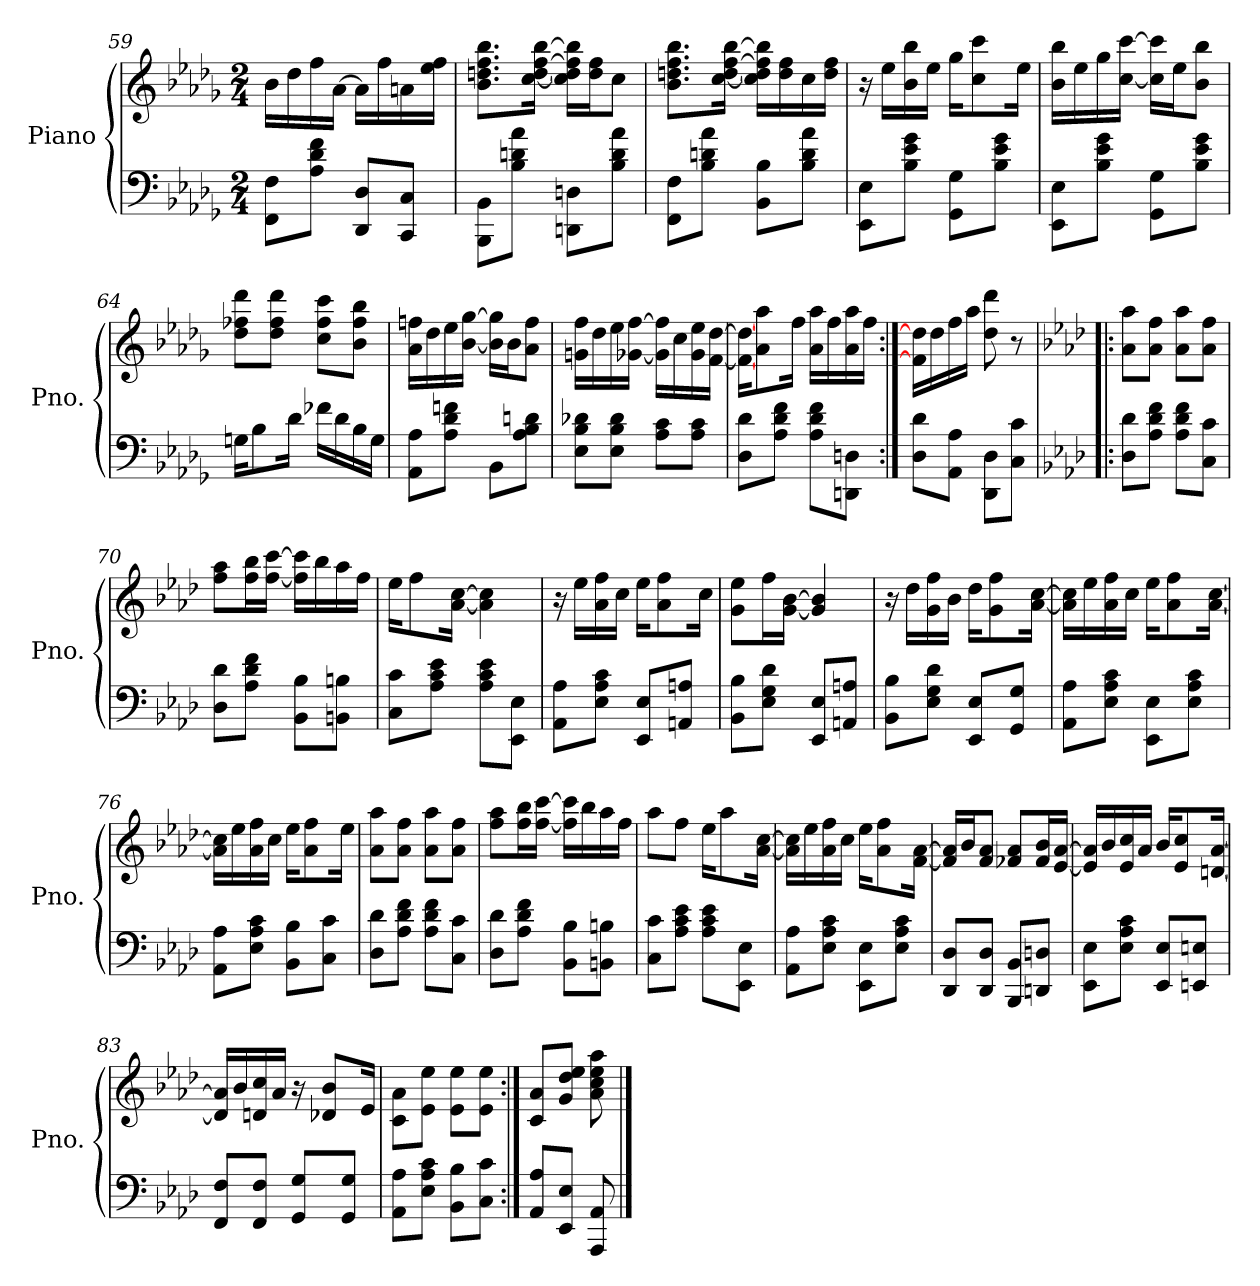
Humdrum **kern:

**kern	**kern
*part1	*part1
*staff2	*staff1
*I"Piano	*
*I'Pno.	*
*clefF4	*clefG2
*k[b-e-a-d-g-]	*k[b-e-a-d-g-]
*M2/4	*M2/4
=59	=59
8FF\ 8F\L	16b-\LL
.	16dd-\
8A-\ 8d-\ 8f\J	16ff\
.	[16a-\JJ
8DD-/ 8D-/L	16a-\LL]
.	16ff\
8CC/ 8C/J	16an\
.	16ee-\ 16ff\JJ
=60	=60
8BBB-\ 8BB-\L	8.b-\ 8.ddn\ 8.ff\ 8.bb-\L
8B-\ 8dn\ 8a-\J	.
.	[16cc\ [16dd\ [16ff\ [16bb-\Jk
8DDn\ 8Dn\L	16cc\] 16dd\] 16ff\] 16bb-\]LL
.	16dd\ 16ff\J
8B-\ 8d\ 8a-\J	8cc\J
=61	=61
8FF\ 8F\L	8.b-\ 8.ddn\ 8.ff\ 8.bb-\L
8B-\ 8dn\ 8a-\J	.
.	[16cc\ [16dd\ [16ff\ [16bb-\Jk
8BB-\ 8B-\L	16cc\] 16dd\] 16ff\] 16bb-\]LL
.	16dd\ 16ff\
8B-\ 8d\ 8a-\J	16cc\
.	16dd\ 16ff\JJ
!!LO:LB:g=z
=62	=62
8EE-\ 8E-\L	16r
.	16ee-\LL
8B-\ 8e-\ 8g-\J	16b-\ 16bb-\
.	16ee-\JJ
8GG-\ 8G-\L	16gg-\KL
.	8cc\ 8ccc\
8B-\ 8e-\ 8g-\J	.
.	16ee-\Jk
=63	=63
8EE-\ 8E-\L	16b-\ 16bb-\LL
.	16ee-\
8B-\ 8e-\ 8g-\J	16gg-\
.	[16cc\ [16ccc\JJ
8GG-\ 8G-\L	16cc\] 16ccc\]LL
.	16ee-\J
8B-\ 8e-\ 8g-\J	8b-\ 8bb-\J
=64	=64
16Gn\KL	8dd-\ 8ff-X\ 8ddd-\L
8B-\	.
.	8dd-\ 8ff-\ 8ddd-\J
16d-\Jk	.
16f-X\LL	8cc\ 8ff-\ 8ccc\L
16d-\	.
16B-\	8b-\ 8ff-\ 8bb-\J
16G\JJ	.
=65	=65
8AA-\ 8A-\L	16a-\ 16ffn\LL
.	16dd-\
8A-\ 8d-\ 8fn\J	16ee-\
.	[16b-\ [16gg-\JJ
8BB-\L	16b-\] 16gg-\]LL
.	16b-\J
8A-\ 8B-\ 8dn\J	8a-\ 8ff\J
=66	=66
8E-\ 8B-\ 8d-X\L	16gn\ 16ff\LL
.	16dd-\
8E-\ 8B-\ 8d-\J	16ee-\
.	[16g-X\ [16ff\JJ
8A-\ 8c\L	16g-\] 16ff\]LL
.	16cc\
8A-\ 8c\J	16g-\ 16ee-\
.	[16f\ [16dd-\JJ
!!LO:LB:g=z
=67	=67
8D-\ 8d-\L	16f\_ 16dd-\_KL
.	8a-\ 8aa-\
8A-\ 8d-\ 8f\J	.
.	16ff\Jk
8A-\ 8d-\ 8f\L	16a-\ 16aa-\LL
.	16ff\
8DDn\ 8Dn\J	16a-\ 16aa-\
.	16ff\JJ
=68:|!	=68:|!
8D-\ 8d-\L	16f\] 16dd-\]LL
.	16dd-\
8AA-\ 8A-\J	16ff\
.	16aa-\JJ
8DD-\ 8D-\L	8dd-\ 8ddd-\
8C\ 8c\J	8r
!!LO:LB:g=z
=69!|:	=69!|:
*k[b-e-a-d-]	*k[b-e-a-d-]
8D-\ 8d-\L	8a-\ 8aa-\L
8A-\ 8d-\ 8f\J	8a-\ 8ff\J
8A-\ 8d-\ 8f\L	8a-\ 8aa-\L
8C\ 8c\J	8a-\ 8ff\J
=70	=70
8D-\ 8d-\L	8ff\ 8aa-\L
8A-\ 8d-\ 8f\J	16ff\ 16bb-\L
.	[16ff\ [16ccc\JJ
8BB-\ 8B-\L	16ff\] 16ccc\]LL
.	16bb-\
8BBn\ 8Bn\J	16aa-\
.	16ff\JJ
=71	=71
8C\ 8c\L	16ee-\KL
.	8ff\
8A-\ 8c\ 8e-\J	.
.	[16a-\ [16cc\Jk
8A-\ 8c\ 8e-\L	4a-\] 4cc\]
8EE-\ 8E-\J	.
=72	=72
8AA-\ 8A-\L	16r
.	16ee-\LL
8E-\ 8A-\ 8c\J	16a-\ 16ff\
.	16cc\JJ
8EE-/ 8E-/L	16ee-\KL
.	8a-\ 8ff\
8AAn/ 8An/J	.
.	16cc\Jk
=73	=73
8BB-\ 8B-\L	8g\ 8ee-\L
8E-\ 8G\ 8d-\J	16ff\L
.	[16g\ [16b-\JJ
8EE-/ 8E-/L	4g/] 4b-/]
8AAn/ 8An/J	.
=74	=74
8BB-\ 8B-\L	16r
.	16dd-\LL
8E-\ 8G\ 8d-\J	16g\ 16ff\
.	16b-\JJ
8EE-/ 8E-/L	16dd-\KL
.	8g\ 8ff\
8GG/ 8G/J	.
.	[16a-\ [16cc\Jk
!!LO:PB:g=z
=75	=75
8AA-\ 8A-\L	16a-\] 16cc\]LL
.	16ee-\
8E-\ 8A-\ 8c\J	16a-\ 16ff\
.	16cc\JJ
8EE-\ 8E-\L	16ee-\KL
.	8a-\ 8ff\
8E-\ 8A-\ 8c\J	.
.	[16a-\ [16cc\Jk
=76	=76
8AA-\ 8A-\L	16a-\] 16cc\]LL
.	16ee-\
8E-\ 8A-\ 8c\J	16a-\ 16ff\
.	16cc\JJ
8BB-\ 8B-\L	16ee-\KL
.	8a-\ 8ff\
8C\ 8c\J	.
.	16ee-\Jk
=77	=77
8D-\ 8d-\L	8a-\ 8aa-\L
8A-\ 8d-\ 8f\J	8a-\ 8ff\J
8A-\ 8d-\ 8f\L	8a-\ 8aa-\L
8C\ 8c\J	8a-\ 8ff\J
!!LO:LB:g=z
=78	=78
8D-\ 8d-\L	8ff\ 8aa-\L
8A-\ 8d-\ 8f\J	16ff\ 16bb-\L
.	[16ff\ [16ccc\JJ
8BB-\ 8B-\L	16ff\] 16ccc\]LL
.	16bb-\
8BBn\ 8Bn\J	16aa-\
.	16ff\JJ
=79	=79
8C\ 8c\L	8aa-\L
8A-\ 8c\ 8e-\J	8ff\J
8A-\ 8c\ 8e-\L	16ee-\KL
.	8aa-\
8EE-\ 8E-\J	.
.	[16a-\ [16cc\Jk
=80	=80
8AA-\ 8A-\L	16a-\] 16cc\]LL
.	16ee-\
8E-\ 8A-\ 8c\J	16a-\ 16ff\
.	16cc\JJ
8EE-\ 8E-\L	16ee-\KL
.	8a-\ 8ff\
8E-\ 8A-\ 8c\J	.
.	[16f\ [16a-\Jk
=81	=81
8DD-/ 8D-/L	16f/] 16a-/]LL
.	16b-/J
8DD-/ 8D-/J	8f/ 8a-/J
8BBB-/ 8BB-/L	8f-X/ 8a-/L
8DDn/ 8Dn/J	16f-/ 16b-/L
.	[16e-/ [16a-/JJ
!!LO:LB:g=z
=82	=82
8EE-\ 8E-\L	16e-/] 16a-/]LL
.	16b-/
8E-\ 8A-\ 8c\J	16e-/ 16cc/
.	16a-/JJ
8EE-/ 8E-/L	16b-/KL
.	8e-/ 8cc/
8EEn/ 8En/J	.
.	[16dn/ [16a-/Jk
=83	=83
8FF/ 8F/L	16dn/] 16a-/]LL
.	16b-/
8FF/ 8F/J	16d/ 16cc/
.	16a-/JJ
8GG/ 8G/L	16r
.	8d-X/ 8b-/L
8GG/ 8G/J	.
.	16e-/Jk
=84	=84
8AA-\ 8A-\L	8c\ 8a-\L
8E-\ 8A-\ 8c\J	8e-\ 8ee-\J
8BB-\ 8B-\L	8e-\ 8ee-\L
8C\ 8c\J	8e-\ 8ee-\J
=85:|!	=85:|!
8AA-/ 8A-/L	8c/ 8a-/L
8EE-/ 8E-/J	8g/ 8dd-/ 8ee-/J
8AAA-/ 8AA-/	8a-\ 8cc\ 8ee-\ 8aa-\
==	==
*-	*-
